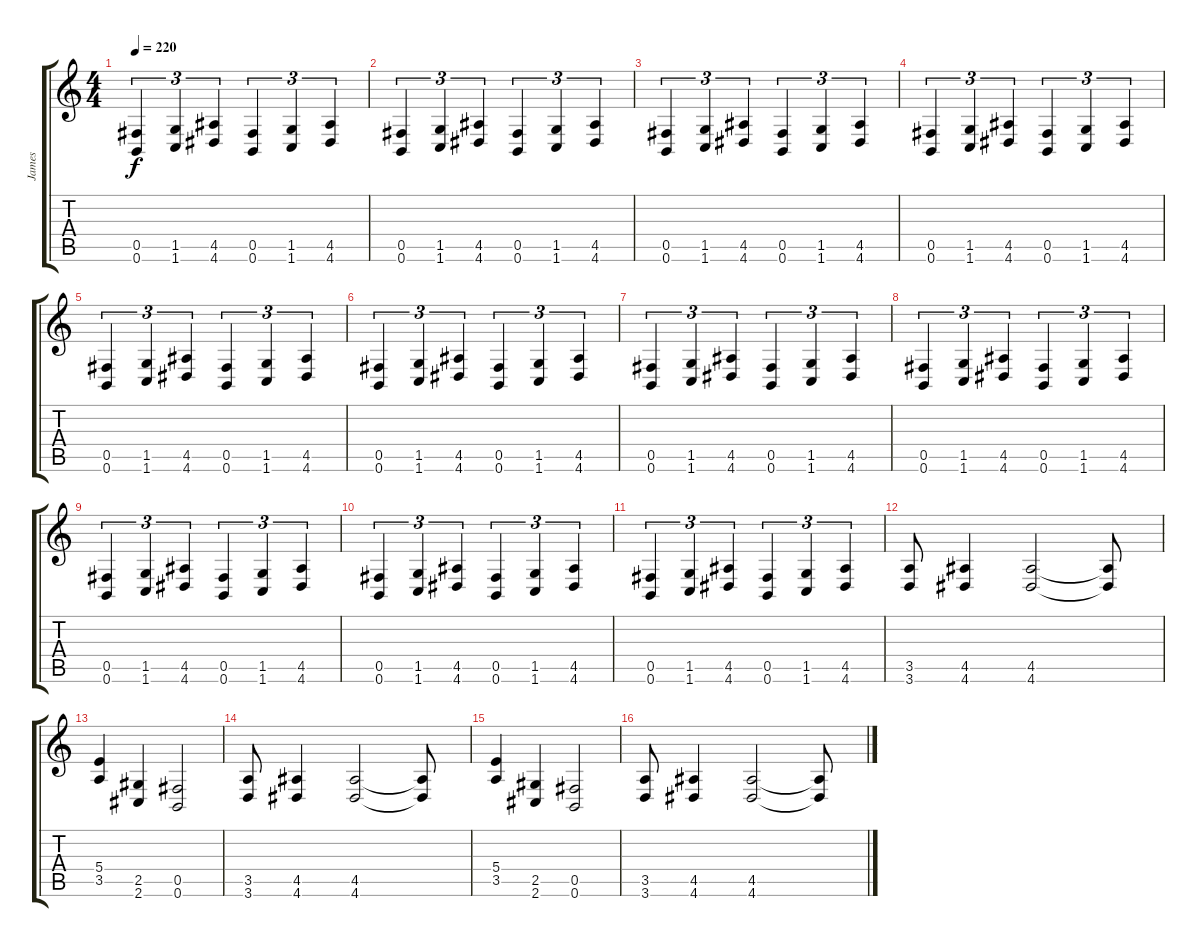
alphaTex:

\track ("James" "James") {instrument distortionguitar}
\staff {score tabs}
\tuning (Db4 Ab3 E3 B2 Gb2 B1) {hide}
\ts (4 4)
\tempo 220
\clef g2
\ks c
(0.5 0.6).4{tu (3 2) dy f} (1.5 1.6).4{tu (3 2)} (4.5 4.6).4{tu (3 2)} (0.5 0.6).4{tu (3 2)} (1.5 1.6).4{tu (3 2)} (4.5 4.6).4{tu (3 2)} |
(0.5 0.6).4{tu (3 2)} (1.5 1.6).4{tu (3 2)} (4.5 4.6).4{tu (3 2)} (0.5 0.6).4{tu (3 2)} (1.5 1.6).4{tu (3 2)} (4.5 4.6).4{tu (3 2)} |
(0.5 0.6).4{tu (3 2)} (1.5 1.6).4{tu (3 2)} (4.5 4.6).4{tu (3 2)} (0.5 0.6).4{tu (3 2)} (1.5 1.6).4{tu (3 2)} (4.5 4.6).4{tu (3 2)} |
(0.5 0.6).4{tu (3 2)} (1.5 1.6).4{tu (3 2)} (4.5 4.6).4{tu (3 2)} (0.5 0.6).4{tu (3 2)} (1.5 1.6).4{tu (3 2)} (4.5 4.6).4{tu (3 2)} |
(0.5 0.6).4{tu (3 2)} (1.5 1.6).4{tu (3 2)} (4.5 4.6).4{tu (3 2)} (0.5 0.6).4{tu (3 2)} (1.5 1.6).4{tu (3 2)} (4.5 4.6).4{tu (3 2)} |
(0.5 0.6).4{tu (3 2)} (1.5 1.6).4{tu (3 2)} (4.5 4.6).4{tu (3 2)} (0.5 0.6).4{tu (3 2)} (1.5 1.6).4{tu (3 2)} (4.5 4.6).4{tu (3 2)} |
(0.5 0.6).4{tu (3 2)} (1.5 1.6).4{tu (3 2)} (4.5 4.6).4{tu (3 2)} (0.5 0.6).4{tu (3 2)} (1.5 1.6).4{tu (3 2)} (4.5 4.6).4{tu (3 2)} |
(0.5 0.6).4{tu (3 2)} (1.5 1.6).4{tu (3 2)} (4.5 4.6).4{tu (3 2)} (0.5 0.6).4{tu (3 2)} (1.5 1.6).4{tu (3 2)} (4.5 4.6).4{tu (3 2)} |
(0.5 0.6).4{tu (3 2)} (1.5 1.6).4{tu (3 2)} (4.5 4.6).4{tu (3 2)} (0.5 0.6).4{tu (3 2)} (1.5 1.6).4{tu (3 2)} (4.5 4.6).4{tu (3 2)} |
(0.5 0.6).4{tu (3 2)} (1.5 1.6).4{tu (3 2)} (4.5 4.6).4{tu (3 2)} (0.5 0.6).4{tu (3 2)} (1.5 1.6).4{tu (3 2)} (4.5 4.6).4{tu (3 2)} |
(0.5 0.6).4{tu (3 2)} (1.5 1.6).4{tu (3 2)} (4.5 4.6).4{tu (3 2)} (0.5 0.6).4{tu (3 2)} (1.5 1.6).4{tu (3 2)} (4.5 4.6).4{tu (3 2)} |
(3.5 3.6).8 (4.5 4.6).4 (4.5 4.6).2 (4.5{t} 4.6{t}).8 |
(5.4 3.5).4 (2.5 2.6).4 (0.5 0.6).2 |
(3.5 3.6).8 (4.5 4.6).4 (4.5 4.6).2 (4.5{t} 4.6{t}).8 |
(5.4 3.5).4 (2.5 2.6).4 (0.5 0.6).2 |
(3.5 3.6).8 (4.5 4.6).4 (4.5 4.6).2 (4.5{t} 4.6{t}).8
